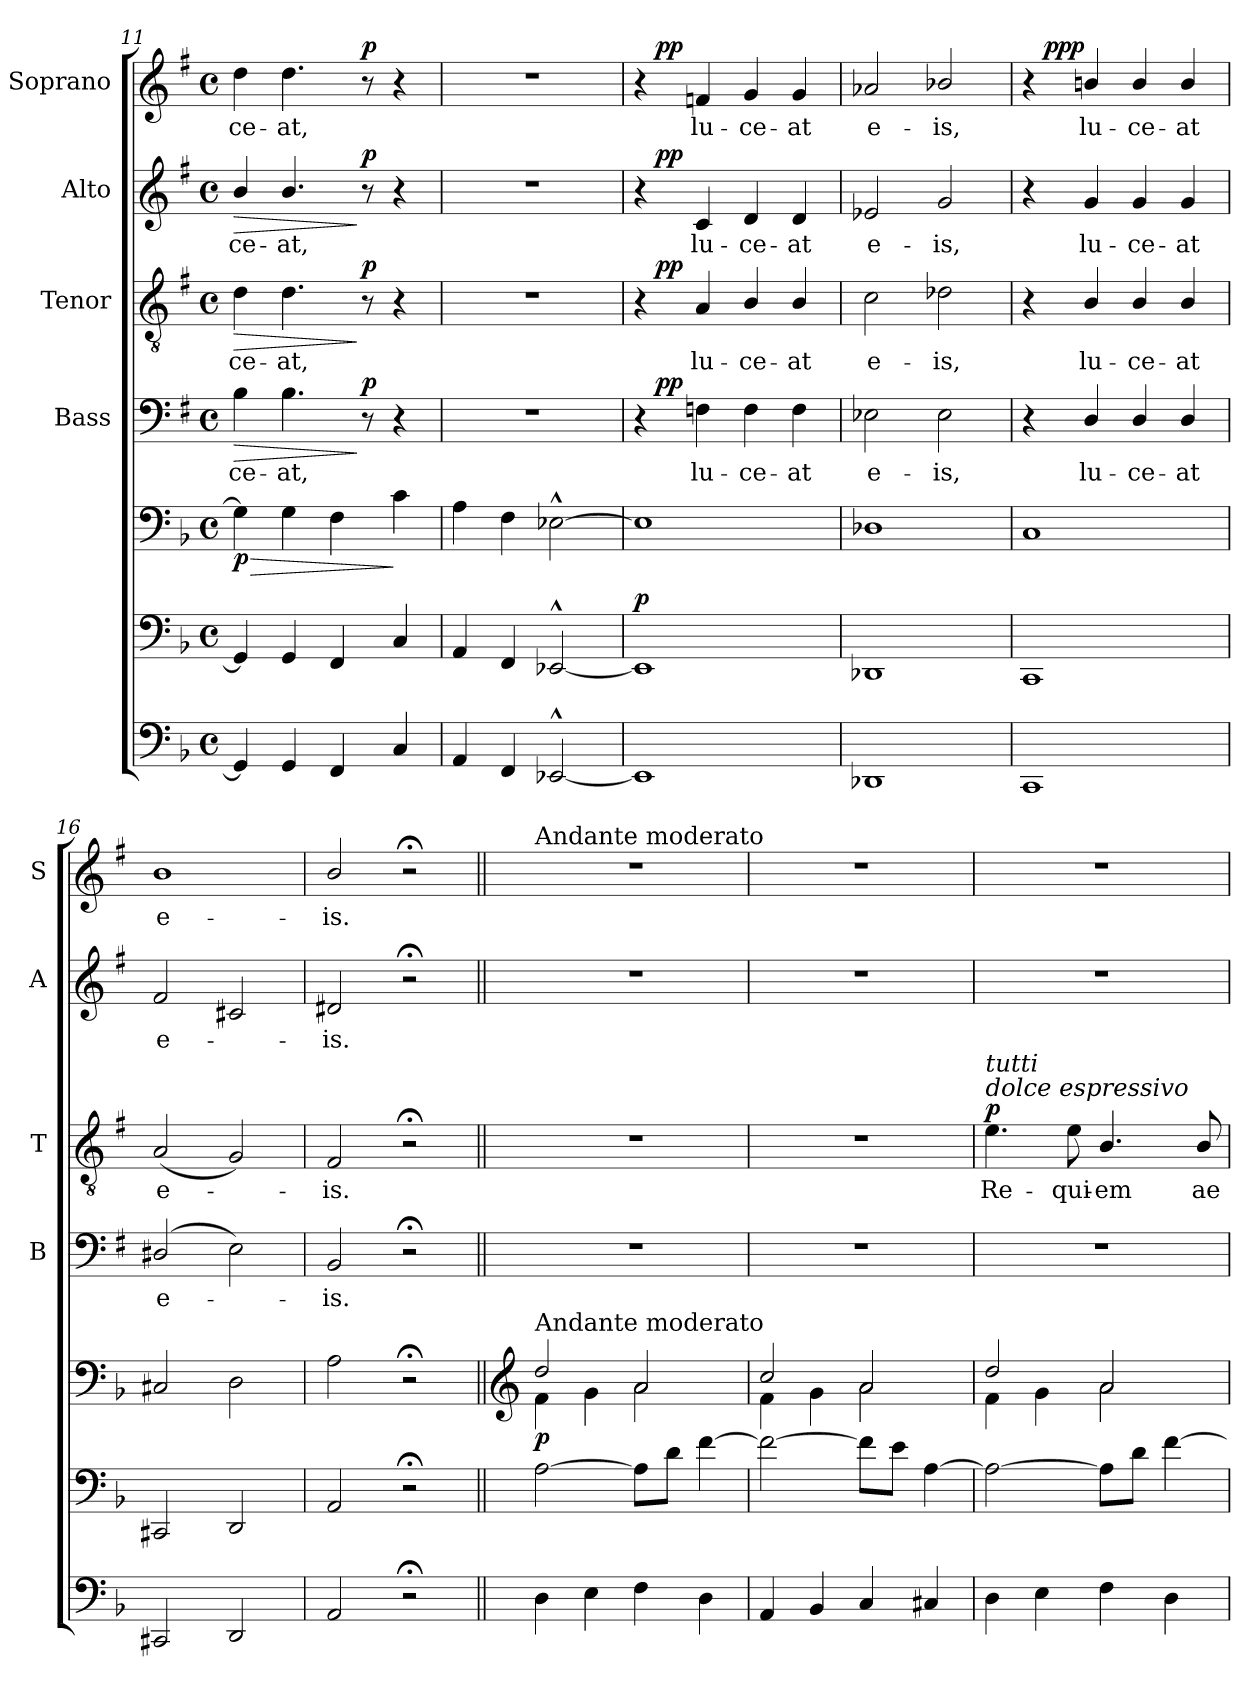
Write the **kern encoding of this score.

**kern	**kern	**kern	**dynam	**kern	**text	**dynam	**kern	**text	**dynam	**kern	**text	**dynam	**kern	**text	**dynam
*part6	*part5	*part5	*part5	*part4	*part4	*part4	*part3	*part3	*part3	*part2	*part2	*part2	*part1	*part1	*part1
*staff7	*staff6	*staff5	*staff5/6	*staff4	*staff4	*staff4	*staff3	*staff3	*staff3	*staff2	*staff2	*staff2	*staff1	*staff1	*staff1
*	*	*	*	*I"Bass	*	*	*I"Tenor	*	*	*I"Alto	*	*	*I"Soprano	*	*
*	*	*	*	*I'B	*	*	*I'T	*	*	*I'A	*	*	*I'S	*	*
*clefF4	*clefF4	*clefF4	*	*clefF4	*	*	*clefGv2	*	*	*clefG2	*	*	*clefG2	*	*
*	*	*	*	*ITrd1c2	*	*	*ITrd1c2	*	*	*ITrd1c2	*	*	*ITrd1c2	*	*
*k[b-]	*k[b-]	*k[b-]	*	*k[b-]	*	*	*k[b-]	*	*	*k[b-]	*	*	*k[b-]	*	*
*d:	*d:	*d:	*	*d:	*	*	*d:	*	*	*d:	*	*	*d:	*	*
*M4/4	*M4/4	*M4/4	*	*M4/4	*	*	*M4/4	*	*	*M4/4	*	*	*M4/4	*	*
*met(c)	*met(c)	*met(c)	*	*met(c)	*	*	*met(c)	*	*	*met(c)	*	*	*met(c)	*	*
=11	=11	=11	=11	=11	=11	=11	=11	=11	=11	=11	=11	=11	=11	=11	=11
!	!	!	!LO:HP:b	!	!	!LO:HP:b	!	!	!LO:HP:b	!	!	!LO:HP:b	!	!	!
!	!	!	!LO:DY:n=1:b	!	!	!	!	!	!	!	!	!	!	!	!
4GG/]	4GG/]	4G\]	> p	4A\	-ce-	>	4c\	-ce-	>	4a/	-ce-	>	4cc\	-ce-	.
4GG/	4GG/	4G\	.	4.A\	-at,	.	4.c\	-at,	.	4.a/	-at,	.	4.cc\	-at,	.
4FF/	4FF/	4F\	.	.	.	.	.	.	.	.	.	.	.	.	.
!	!	!	!	!	!	!LO:DY:n=1:b	!	!	!LO:DY:n=1:b	!	!	!LO:DY:n=1:b	!	!	!LO:DY:b
.	.	.	.	8r	.	] p	8r	.	] p	8r	.	] p	8r	.	p
4C/	4C/	4c\	]	4r	.	.	4r	.	.	4r	.	.	4r	.	.
=12	=12	=12	=12	=12	=12	=12	=12	=12	=12	=12	=12	=12	=12	=12	=12
4AA/	4AA/	4A\	.	1r	.	.	1r	.	.	1r	.	.	1r	.	.
4FF/	4FF/	4F\	.	.	.	.	.	.	.	.	.	.	.	.	.
[2EE-X^^</	[2EE-X^^</	[2E-X^^>\	.	.	.	.	.	.	.	.	.	.	.	.	.
=13	=13	=13	=13	=13	=13	=13	=13	=13	=13	=13	=13	=13	=13	=13	=13
!	!	!	!LO:DY:a=2	!	!	!	!	!	!	!	!	!	!	!	!
*	*	*	*	*^	*	*	*^	*	*	*^	*	*	*^	*	*
1EE-]	1EE-]	1E-]	p	4r	16ryy	.	.	4r	16ryy	.	.	4r	16ryy	.	.	4r	16ryy	.	.
!	!	!	!	!	!	!	!LO:DY:b	!	!	!	!LO:DY:b	!	!	!	!LO:DY:b	!	!	!	!LO:DY:b
.	.	.	.	.	2...ryy	.	pp	.	2...ryy	.	pp	.	2...ryy	.	pp	.	2...ryy	.	pp
.	.	.	.	4E-X\	.	lu-	.	4G/	.	lu-	.	4B-/	.	lu-	.	4e-X/	.	lu-	.
.	.	.	.	4E-\	.	-ce-	.	4A/	.	-ce-	.	4c/	.	-ce-	.	4f/	.	-ce-	.
.	.	.	.	4E-\	.	-at	.	4A/	.	-at	.	4c/	.	-at	.	4f/	.	-at	.
*	*	*	*	*v	*v	*	*	*	*	*	*	*v	*v	*	*	*v	*v	*	*
*	*	*	*	*	*	*	*v	*v	*	*	*	*	*	*	*	*
=14	=14	=14	=14	=14	=14	=14	=14	=14	=14	=14	=14	=14	=14	=14	=14
1DD-X	1DD-X	1D-X	.	2D-X\	e-	.	2B-\	e-	.	2d-X/	e-	.	2g-X/	e-	.
.	.	.	.	2D-\	-is,	.	2c-X\	-is,	.	2f/	-is,	.	2a-X/	-is,	.
=15	=15	=15	=15	=15	=15	=15	=15	=15	=15	=15	=15	=15	=15	=15	=15
*	*	*	*	*	*	*	*	*	*	*	*	*	*^	*	*
1CC	1CC	1C	.	4r	.	.	4r	.	.	4r	.	.	4r	16ryy	.	.
!	!	!	!	!	!	!	!	!	!	!	!	!	!	!	!	!LO:DY:b
.	.	.	.	.	.	.	.	.	.	.	.	.	.	2...ryy	.	ppp
.	.	.	.	4C/	lu-	.	4A/	lu-	.	4f/	lu-	.	4an/	.	lu-	.
.	.	.	.	4C/	-ce-	.	4A/	-ce-	.	4f/	-ce-	.	4a/	.	-ce-	.
.	.	.	.	4C/	-at	.	4A/	-at	.	4f/	-at	.	4a/	.	-at	.
*	*	*	*	*	*	*	*	*	*	*	*	*	*v	*v	*	*
=16	=16	=16	=16	=16	=16	=16	=16	=16	=16	=16	=16	=16	=16	=16	=16
2CC#X/	2CC#X/	2C#X/	.	(2C#X/	e-	.	(2G/	e-	.	2e/	e-	.	1a	e-	.
2DD/	2DD/	2D\	.	2D\)	.	.	2F/)	.	.	2Bn/	.	.	.	.	.
=17	=17	=17	=17	=17	=17	=17	=17	=17	=17	=17	=17	=17	=17	=17	=17
2AA/	2AA/	2A\	.	2AA/	-is.	.	2E/	-is.	.	2c#X/	-is.	.	2a/	-is.	.
2r;<	2r;<	2r;<	.	2r;<	.	.	2r;<	.	.	2r;<	.	.	2r;<	.	.
!!LO:PB:g=z
=18||	=18||	=18||	=18||	=18||	=18||	=18||	=18||	=18||	=18||	=18||	=18||	=18||	=18||	=18||	=18||
*	*	*clefG2	*	*	*	*	*	*	*	*	*	*	*	*	*
*	*	*^	*	*	*	*	*	*	*	*	*	*	*	*	*
!	!	!	!	!	!	!	!	!	!	!	!	!	!	!LO:TX:a:t=Andante moderato	!	!
!	!	!LO:TX:a:t=Andante moderato	!	!	!	!	!	!	!	!	!	!	!	!	!	!
!	!	!	!	!LO:DY:b	!	!	!	!	!	!	!	!	!	!	!	!
4D\	[2A\	2dd/	4f\	p	1r	.	.	1r	.	.	1r	.	.	1r	.	.
4E\	.	.	4g\	.	.	.	.	.	.	.	.	.	.	.	.	.
4F\	8A\L]	2a/	2a\	.	.	.	.	.	.	.	.	.	.	.	.	.
.	8d\J	.	.	.	.	.	.	.	.	.	.	.	.	.	.	.
4D\	[4f\	.	.	.	.	.	.	.	.	.	.	.	.	.	.	.
=19	=19	=19	=19	=19	=19	=19	=19	=19	=19	=19	=19	=19	=19	=19	=19	=19
4AA/	2f\_	2cc/	4f\	.	1r	.	.	1r	.	.	1r	.	.	1r	.	.
4BB-/	.	.	4g\	.	.	.	.	.	.	.	.	.	.	.	.	.
4C/	8f\L]	2a/	2a\	.	.	.	.	.	.	.	.	.	.	.	.	.
.	8e\J	.	.	.	.	.	.	.	.	.	.	.	.	.	.	.
4C#X/	[4A\	.	.	.	.	.	.	.	.	.	.	.	.	.	.	.
=20	=20	=20	=20	=20	=20	=20	=20	=20	=20	=20	=20	=20	=20	=20	=20	=20
!	!	!	!	!	!	!	!	!LO:TX:a:i:t=dolce espressivo	!	!	!	!	!	!	!	!
!	!	!	!	!	!	!	!	!LO:TX:a:i:t=tutti	!	!	!	!	!	!	!	!
!	!	!	!	!	!	!	!	!	!	!LO:DY:b	!	!	!	!	!	!
4D\	2A\_	2dd/	4f\	.	1r	.	.	4.d\	Re-	p	1r	.	.	1r	.	.
4E\	.	.	4g\	.	.	.	.	.	.	.	.	.	.	.	.	.
.	.	.	.	.	.	.	.	8d\	-qui-	.	.	.	.	.	.	.
4F\	8A\L]	2a/	2a\	.	.	.	.	4.A/	-em	.	.	.	.	.	.	.
.	8d\J	.	.	.	.	.	.	.	.	.	.	.	.	.	.	.
4D\	[4f\	.	.	.	.	.	.	.	.	.	.	.	.	.	.	.
.	.	.	.	.	.	.	.	8A/	ae-	.	.	.	.	.	.	.
*	*	*v	*v	*	*	*	*	*	*	*	*	*	*	*	*	*
=	=	=	=	=	=	=	=	=	=	=	=	=	=	=	=
*-	*-	*-	*-	*-	*-	*-	*-	*-	*-	*-	*-	*-	*-	*-	*-
